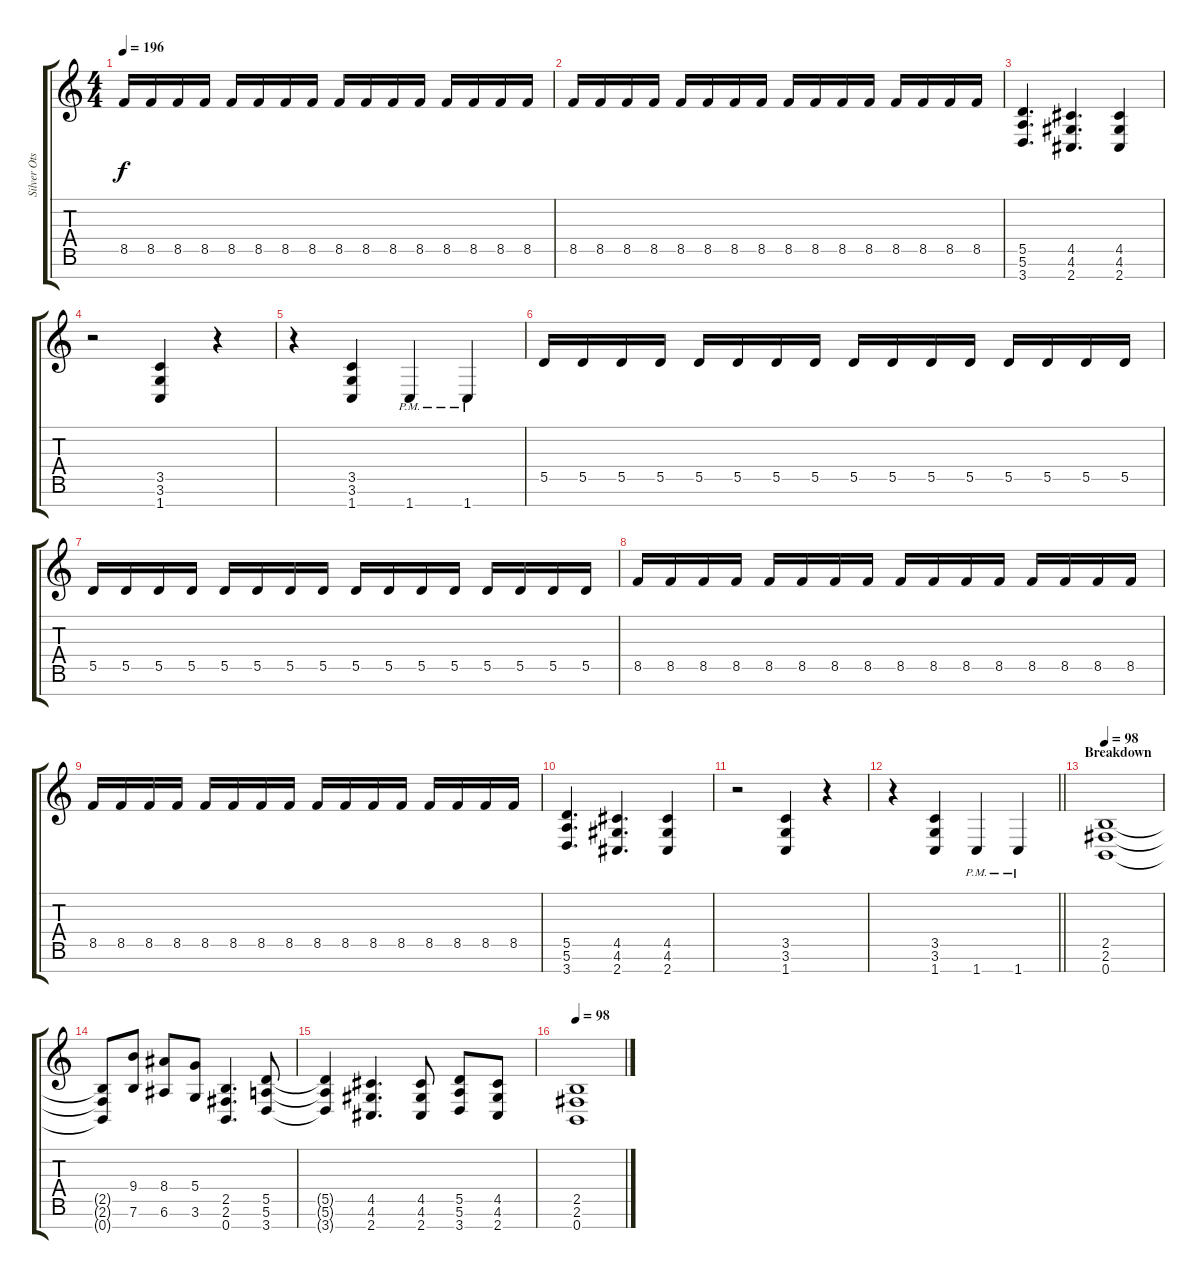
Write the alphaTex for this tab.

\track ("Silver Ots (7-string)" "Silver Ots") {instrument distortionguitar}
\staff {score tabs}
\tuning (E4 B3 G3 D3 A2 E2 B1) {hide}
\ts (4 4)
\tempo 196
\clef g2
\ks c
8.5.16{dy f} 8.5.16 8.5.16 8.5.16 8.5.16 8.5.16 8.5.16 8.5.16 8.5.16 8.5.16 8.5.16 8.5.16 8.5.16 8.5.16 8.5.16 8.5.16 |
8.5.16 8.5.16 8.5.16 8.5.16 8.5.16 8.5.16 8.5.16 8.5.16 8.5.16 8.5.16 8.5.16 8.5.16 8.5.16 8.5.16 8.5.16 8.5.16 |
(5.5 5.6 3.7).4{d} (4.5 4.6 2.7).4{d} (4.5 4.6 2.7).4 |
r.2 (3.5 3.6 1.7).4 r.4 |
r.4 (3.5 3.6 1.7).4 1.7{pm}.4 1.7{pm}.4 |
5.5.16 5.5.16 5.5.16 5.5.16 5.5.16 5.5.16 5.5.16 5.5.16 5.5.16 5.5.16 5.5.16 5.5.16 5.5.16 5.5.16 5.5.16 5.5.16 |
5.5.16 5.5.16 5.5.16 5.5.16 5.5.16 5.5.16 5.5.16 5.5.16 5.5.16 5.5.16 5.5.16 5.5.16 5.5.16 5.5.16 5.5.16 5.5.16 |
8.5.16 8.5.16 8.5.16 8.5.16 8.5.16 8.5.16 8.5.16 8.5.16 8.5.16 8.5.16 8.5.16 8.5.16 8.5.16 8.5.16 8.5.16 8.5.16 |
8.5.16 8.5.16 8.5.16 8.5.16 8.5.16 8.5.16 8.5.16 8.5.16 8.5.16 8.5.16 8.5.16 8.5.16 8.5.16 8.5.16 8.5.16 8.5.16 |
(5.5 5.6 3.7).4{d} (4.5 4.6 2.7).4{d} (4.5 4.6 2.7).4 |
r.2 (3.5 3.6 1.7).4 r.4 |
\barLineRight lightlight
r.4 (3.5 3.6 1.7).4 1.7{pm}.4 1.7{pm}.4 |
\section ("" "Breakdown")
\tempo 98
(2.5 2.6 0.7).1 |
(2.5{t} 2.6{t} 0.7{t}).8 (9.4 7.6).8 (8.4 6.6).8 (5.4 3.6).8 (2.5 2.6 0.7).4{d} (5.5 5.6 3.7).8 |
(5.5{t} 5.6{t} 3.7{t}).4 (4.5 4.6 2.7).4{d} (4.5 4.6 2.7).8 (5.5 5.6 3.7).8 (4.5 4.6 2.7).8 |
\tempo 98
(2.5 2.6 0.7).1
